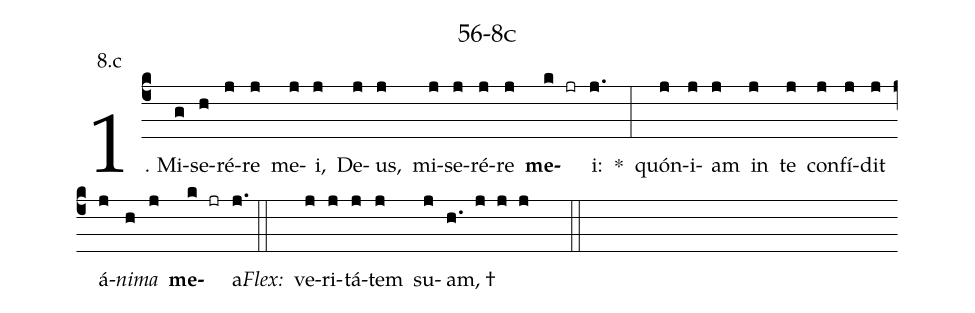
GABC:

name: 56-8c;
annotation: 8.c;
%%
(c4)1. Mi(g)se(h)ré(j)re(j) me(j)i,(j) De(j)us,(j) mi(j)se(j)ré(j)re(j) <b>me</b>(k jr)i:(j.) *(:) quón(j)i(j)am(j) in(j) te(j) con(j)fí(j)dit(j) á(j)<i>ni</i>(h)<i>ma</i>(j) <b>me</b>(k jr)a.(j.) (::)
<i>Flex:</i>()  ve(j)ri(j)tá(j)tem(j) su(j)am, †(h. j j j  ::)
